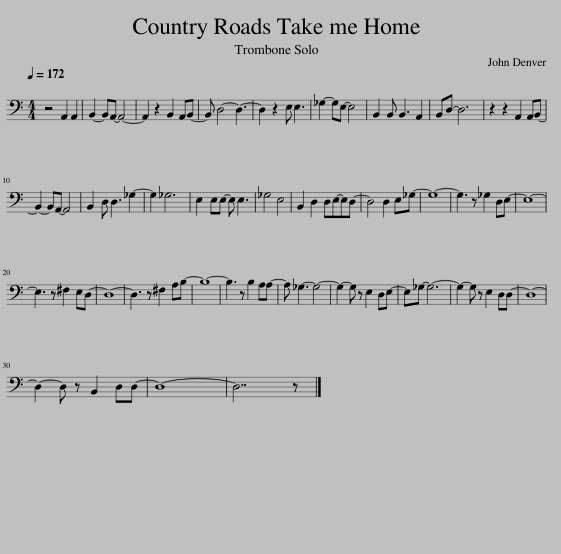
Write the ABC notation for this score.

X:1
L:1/8
Q:1/4=172
M:4/4
I:linebreak $
K:C
V:1 bass
V:1
 z4 A,,2 A,,2 | B,,2- B,,A,,- A,,4- | A,,2 z2 B,,2 A,,B,,- | B,, D,4- D,3- | D,2 z2 E, E,3 | %5
 _G,2- G,E,- E,4 | B,,2 B,, B,,3 A,,2 | B,,D,- D,6 | z2 z2 A,,2 A,,B,,- |$ B,,2- B,,A,,- A,,4 | %10
 B,,2 D, D,3 _G,2- | G,2 _G,6 | E,2 E,E,- E, E,3 | _G,4 E,4 | B,,2 D,2 D,E,-E,D,- | %15
 D,4 D,2 E,_G,- | G,8- | G,3 z _G,2 D,E,- | E,8- |$ E,3 z ^F,2 E,D,- | %20
 D,8- | D,3 z ^F,2 A,B,- | B,8- | B,3 z B,2 A,A,- | A, _G,3- G,4- | %25
 G,2- G, z E,2 D,E,- | E,_G,- G,6- | G,2- G, z E,2 D,D,- | D,8- |$ D,2- D, z B,,2 D,D,- | %30
 D,8- | D,7 z |] %32
